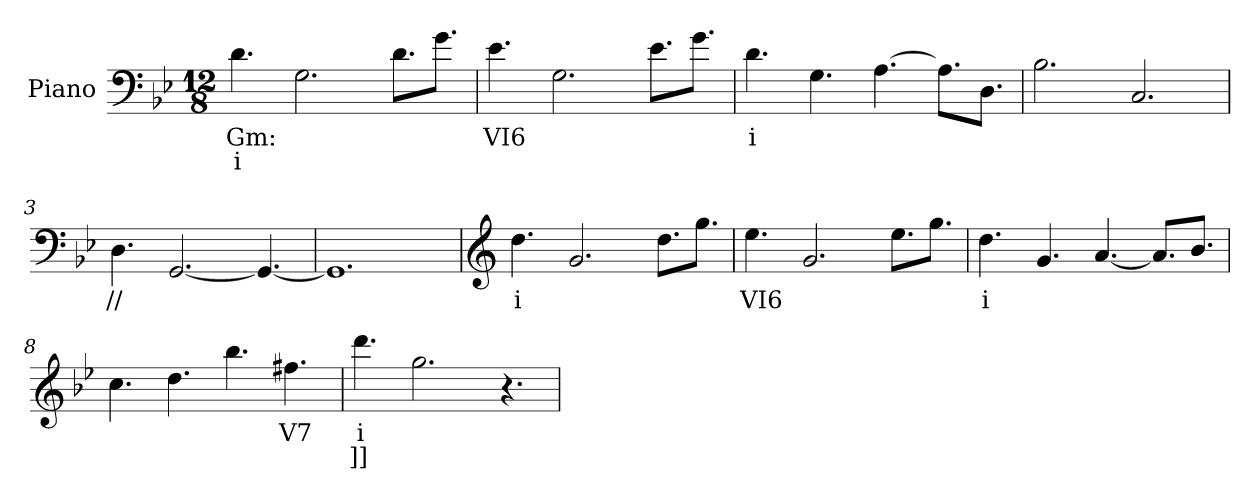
**kern	**text	**text
*part1	*part1	*part1
*staff1	*staff1	*staff1
*I"Piano	*	*
*I'Pno.	*	*
!!LO:PB:g=z
*clefF4	*	*
*k[b-e-]	*	*
*g:	*	*
*M12/8	*	*
=1	=1	=1
!	!LO:LY:b:color=#000000	!LO:LY:b:color=#000000
4.di\	Gm:	i
2.Gi\	.	.
8.di\L	.	.
8.gi\J	.	.
=	=	=
!	!LO:LY:b:color=#000000	!
4.e-i\	VI6	.
2.Gi\	.	.
8.e-i\L	.	.
8.gi\J	.	.
=1	=1	=1
!	!LO:LY:b:color=#000000	!
4.di\	i	.
4.Gi\	.	.
[>4.Ai\	.	.
8.Ai\L]	.	.
8.Di\J	.	.
=2	=2	=2
2.B-i\	.	.
2.Ci/	.	.
=3	=3	=3
!	!LO:LY:b:color=#000000	!
4.Di\	//	.
[<2.GGi/	.	.
4.GGi/_<	.	.
!!LO:LB:g=z
=4	=4	=4
1.GGi]	.	.
=5	=5	=5
*clefG2	*	*
!	!LO:LY:b:color=#000000	!
4.ddi\	i	.
2.gi/	.	.
8.ddi\L	.	.
8.ggi\J	.	.
=6	=6	=6
!	!LO:LY:b:color=#000000	!
4.ee-i\	VI6	.
2.gi/	.	.
8.ee-i\L	.	.
8.ggi\J	.	.
=7	=7	=7
!	!LO:LY:b:color=#000000	!
4.ddi\	i	.
4.gi/	.	.
[<4.ai/	.	.
8.ai/L]	.	.
8.b-i/J	.	.
=8	=8	=8
4.cci\	.	.
4.ddi\	.	.
4.bb-i\	.	.
!	!LO:LY:b:color=#000000	!
4.ff#Xi\	V7	.
=9	=9	=9
!	!LO:LY:b:color=#000000	!LO:LY:b:color=#000000
4.dddi\	i	]]
2.ggi\	.	.
4.r	.	.
=	=	=
*-	*-	*-
